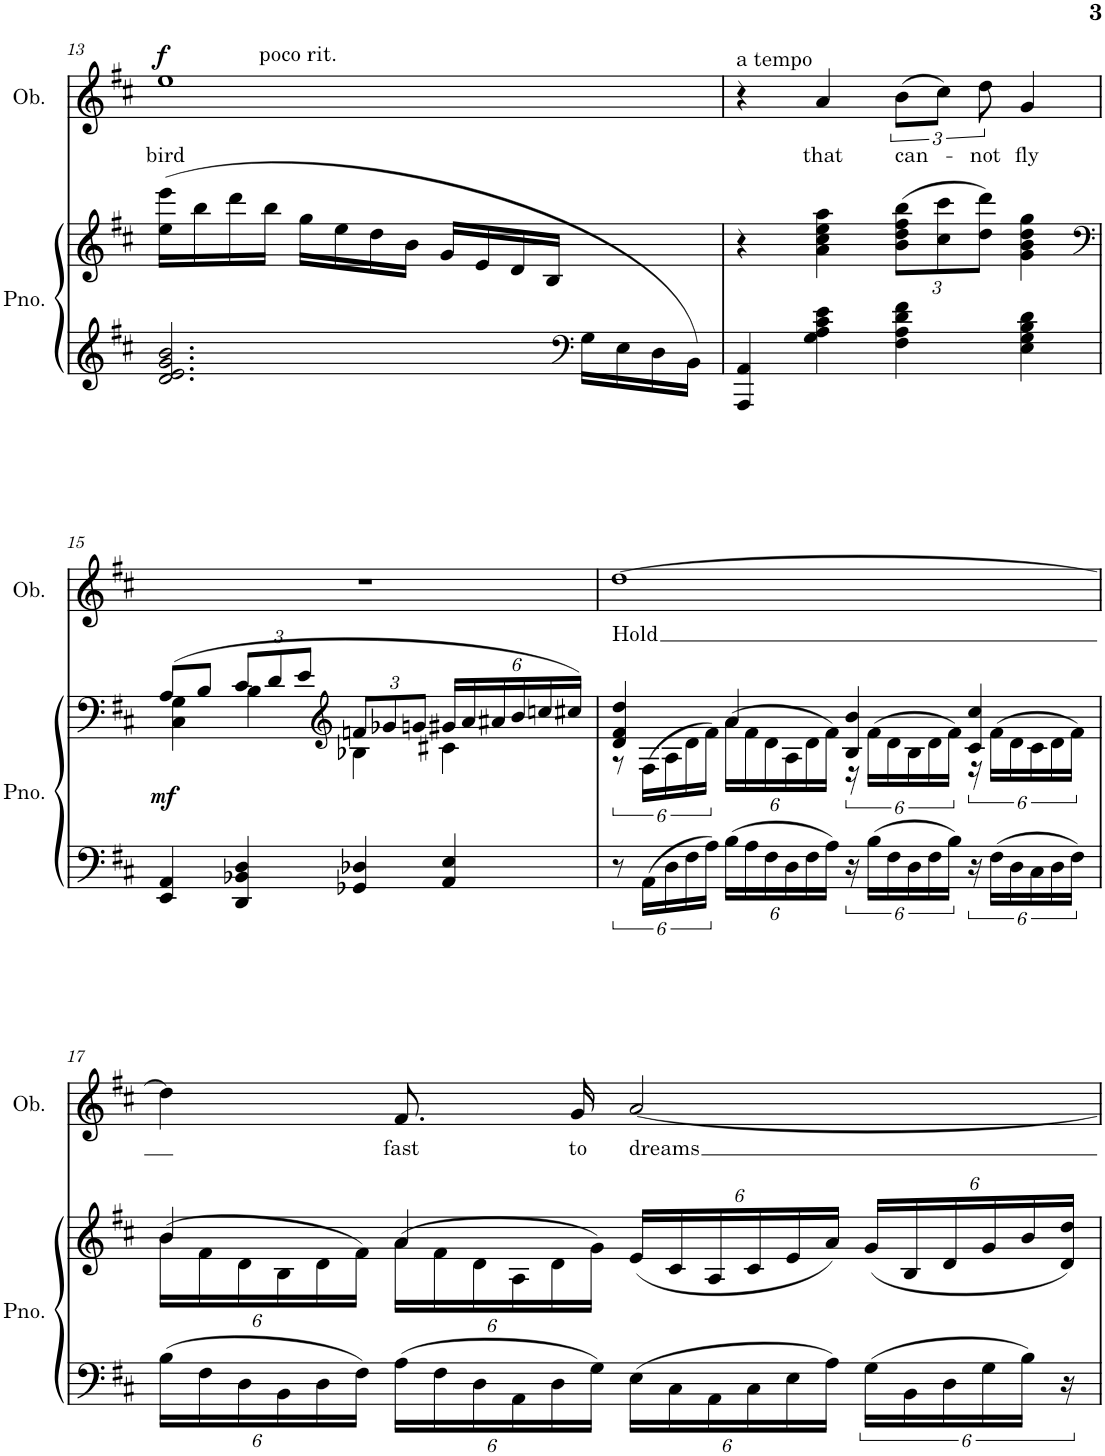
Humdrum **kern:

**kern	**kern	**dynam	**kern	**text	**dynam
*part2	*part2	*part2	*part1	*part1	*part1
*staff3	*staff2	*staff2/3	*staff1	*staff1	*staff1
*I"Piano	*	*	*I"Oboe	*	*
*I'Pno.	*	*	*I'Ob.	*	*
!!LO:PB:g=z
*clefG2	*clefG2	*	*clefG2	*	*
*k[f#c#]	*k[f#c#]	*	*k[f#c#]	*	*
*M4/4	*M4/4	*	*M4/4	*	*
=13	=13	=13	=13	=13	=13
!	!	!	!LO:TX:a:t=poco rit.	!	!
!	!	!	!	!LO:LY:b	!LO:DY:a
2.d/ 2.e/ 2.g/ 2.b/	(16ee\ 16eee\LL	.	1ee	bird	f
.	16bb\	.	.	.	.
.	16ddd\	.	.	.	.
.	16bb\JJ	.	.	.	.
.	16gg\LL	.	.	.	.
.	16ee\	.	.	.	.
.	16dd\	.	.	.	.
.	16b\JJ	.	.	.	.
.	16g/LL	.	.	.	.
.	16e/	.	.	.	.
.	16d/	.	.	.	.
.	16B/JJ	.	.	.	.
*clefF4	*	*	*	*	*
16G\LL	4ryy	.	.	.	.
16E\	.	.	.	.	.
16D\	.	.	.	.	.
16BB\JJ)	.	.	.	.	.
=14	=14	=14	=14	=14	=14
!	!	!	!LO:TX:a:t=a tempo	!	!
4AAA/ 4AA/	4r	.	4r	.	.
!	!	!	!	!LO:LY:b	!
4G\ 4A\ 4c#\ 4e\	4a\ 4cc#\ 4ee\ 4aa\	.	4a/	that	.
*	*Xbrackettup	*	*	*	*
!	!	!	!	!LO:LY:b	!
4F#\ 4A\ 4d\ 4f#\	(12b\ 12dd\ 12ff#\ 12bb\L	.	(12b\L	can-	.
.	12cc#\ 12ccc#\	.	12cc#\J)	.	.
!	!	!	!	!LO:LY:b	!
.	12dd\ 12ddd\J)	.	12dd\	-not	.
!	!	!	!	!LO:LY:b	!
4E\ 4G\ 4B\ 4d\	4g\ 4b\ 4dd\ 4gg\	.	4g/	fly	.
!!LO:LB:g=z
=15	=15	=15	=15	=15	=15
*	*clefF4	*	*	*	*
*	*^	*	*	*	*
!	!	!	!LO:DY:b	!	!	!
4EE/ 4AA/	(8A/L	4C#\ 4G\	mf	1r	.	.
.	8B/J	.	.	.	.	.
4DD/ 4BB-X/ 4D/	12c#/L	4B\	.	.	.	.
.	12d/	.	.	.	.	.
.	12e/J	.	.	.	.	.
*	*clefG2	*	*	*	*	*
4GG-X/ 4D-X/	12fn/L	4B-X\	.	.	.	.
.	12g-X/	.	.	.	.	.
.	12gn/J	.	.	.	.	.
4AA/ 4E/	24g#X/LL	4c#X\	.	.	.	.
.	24a/	.	.	.	.	.
.	24a#X/	.	.	.	.	.
.	24b/	.	.	.	.	.
.	24ccn/	.	.	.	.	.
.	24cc#X/JJ)	.	.	.	.	.
=16	=16	=16	=16	=16	=16	=16
*	*	*brackettup	*	*	*	*
!	!	!	!	!	!LO:LY:b	!
12r	4d/ 4f#/ 4dd/	12r	.	[1dd	Hold	.
24AA\LL	.	(>24F#\LL	.	.	.	.
24D\	.	24A\	.	.	.	.
24F#\	.	24d\	.	.	.	.
24A\JJ	.	24f#\JJ)	.	.	.	.
*Xbrackettup	*	*Xbrackettup	*	*	*	*
24B\LL	4a/	(>24a\LL	.	.	.	.
24A\	.	24f#\	.	.	.	.
24F#\	.	24d\	.	.	.	.
24D\	.	24A\	.	.	.	.
24F#\	.	24d\	.	.	.	.
24A\JJ	.	24f#\JJ)	.	.	.	.
*brackettup	*	*brackettup	*	*	*	*
24r	4B/ 4b/	24r	.	.	.	.
24B\LL	.	(>24f#\LL	.	.	.	.
24F#\	.	24d\	.	.	.	.
24D\	.	24B\	.	.	.	.
24F#\	.	24d\	.	.	.	.
24B\JJ	.	24f#\JJ)	.	.	.	.
24r	4c#/ 4cc#/	24r	.	.	.	.
24F#\LL	.	(>24f#\LL	.	.	.	.
24D\	.	24d\	.	.	.	.
24C#\	.	24c#\	.	.	.	.
24D\	.	24d\	.	.	.	.
24F#\JJ	.	24f#\JJ)	.	.	.	.
!!LO:LB:g=z
=17	=17	=17	=17	=17	=17	=17
*Xbrackettup	*	*Xbrackettup	*	*	*	*
24B\LL	4b/	(>24b\LL	.	4dd\]	.	.
24F#\	.	24f#\	.	.	.	.
24D\	.	24d\	.	.	.	.
24BB\	.	24B\	.	.	.	.
24D\	.	24d\	.	.	.	.
24F#\JJ	.	24f#\JJ)	.	.	.	.
!	!	!	!	!	!LO:LY:b	!
24A\LL	4a/	(>24a\LL	.	8.f#/	fast	.
24F#\	.	24f#\	.	.	.	.
24D\	.	24d\	.	.	.	.
24AA\	.	24A\	.	.	.	.
24D\	.	24d\	.	.	.	.
!	!	!	!	!	!LO:LY:b	!
.	.	.	.	16g/	to	.
24G\JJ	.	24g\JJ)	.	.	.	.
!	!	!	!	!	!LO:LY:b	!
24E\LL	(24e/LL	2ryy	.	[2a/	dreams	.
24C#\	24c#/	.	.	.	.	.
24AA\	24A/	.	.	.	.	.
24C#\	24c#/	.	.	.	.	.
24E\	24e/	.	.	.	.	.
24A\JJ	24a/JJ)	.	.	.	.	.
*brackettup	*	*	*	*	*	*
24G\LL	(24g/LL	.	.	.	.	.
24BB\	24B/	.	.	.	.	.
24D\	24d/	.	.	.	.	.
24G\	24g/	.	.	.	.	.
24B\JJ	24b/	.	.	.	.	.
24r	24d/ 24dd/JJ)	.	.	.	.	.
*	*v	*v	*	*	*	*
=	=	=	=	=	=
*-	*-	*-	*-	*-	*-
